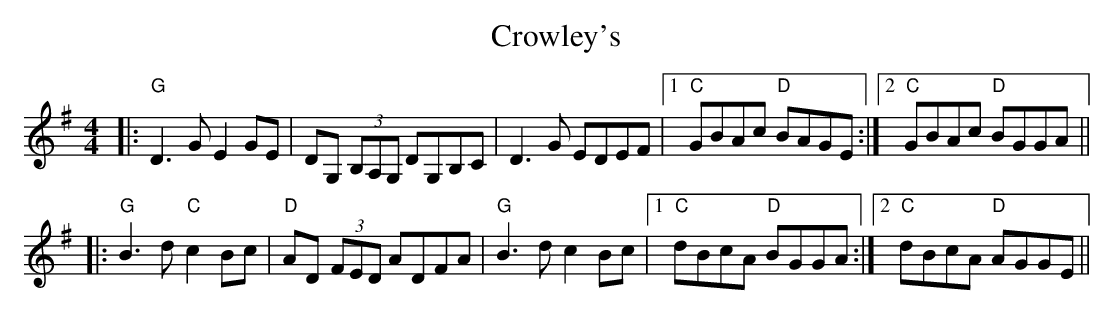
X:1
T: Crowley's
M: 4/4
L: 1/8
K: Gmaj
|:"G" D3 G E2 GE|DG, (3B,A,G, DG,B,C|D3G EDEF|1 "C" GBAc "D" BAGE:|2 "C" GBAc "D" BGGA||
|:"G" B3d "C" c2 Bc|"D"AD (3FED ADFA|"G" B3dc2Bc|1 "C" dBcA "D" BGGA:|2 "C"dBcA "D"AGGE||
